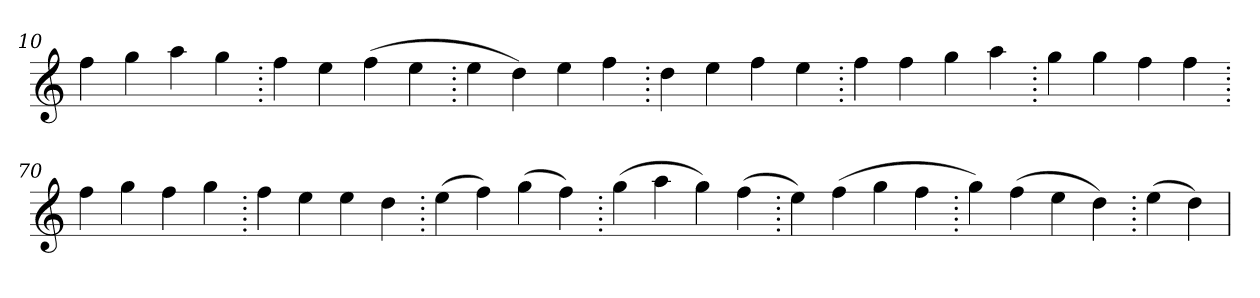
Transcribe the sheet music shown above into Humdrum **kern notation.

**kern
*part1
*staff1
*clefG2
=10.
4ff
4gg
4aa
4gg
=20.
4ff
4ee
(>4ff
4ee
=30.
4ee
4dd)
4ee
4ff
=40.
4dd
4ee
4ff
4ee
=50.
4ff
4ff
4gg
4aa
=60.
4gg
4gg
4ff
4ff
=70.
4ff
4gg
4ff
4gg
=80.
4ff
4ee
4ee
4dd
=90.
(>4ee
4ff)
(>4gg
4ff)
=100.
(>4gg
4aa
4gg)
(>4ff
=110.
4ee)
(>4ff
4gg
4ff
=120.
4gg)
(>4ff
4ee
4dd)
=130.
(>4ee
4dd)
=
*-
